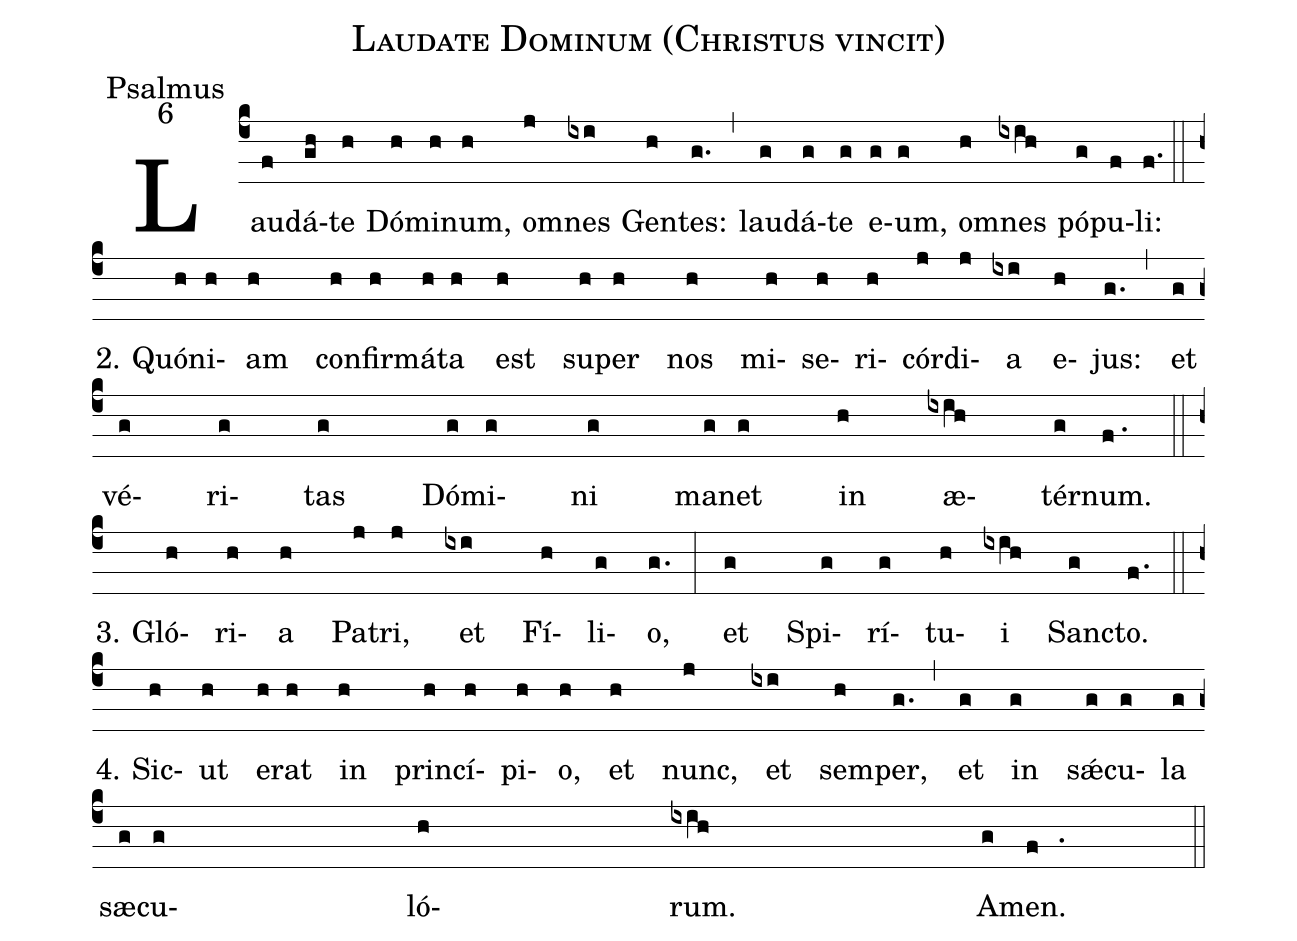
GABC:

name:Laudate Dominum (Christus vincit);
office-part:Psalmus;
mode:6;
%%
annotation: 6
%%
(c4) Lau(f)dá(gh)te(h) Dó(h)mi(h)num,(h) om(j)nes(ixi) Gen(h)tes:(g.) (,) lau(g)dá(g)te(g) e(g)um,(g) om(h)nes(ixih) pó(g)pu(f)li:(f.) (::) <b>Christus vincit!</b> (z)
2. Quón(h)i(h)am(h) con(h)fir(h)má(h)ta(h) est(h) su(h)per(h) nos(h) mi(h)se(h)ri(h)cór(j)di(j)a(ixi) e(h)jus:(g.) (,) et(g) vé(g)ri(g)tas(g) Dó(g)mi(g)ni(g) ma(g)net(g) in(h) æ(ixih)tér(g)num.(f.) (::) <b>Christus vincit!</b> (z)
3. Gló(h)ri(h)a(h) Pa(j)tri,(j) et(ixi) Fí(h)li(g)o,(g.) (:) et(g) Spi(g)rí(g)tu(h)i(ixih) Sanc(g)to.(f.) (::) <b>Christus vincit!</b>(z)
4. Sic(h)ut(h) e(h)rat(h) in(h) prin(h)cí(h)pi(h)o,(h) et(h) nunc,(j) et(ixi) sem(h)per,(g.) (,) et(g) in(g) sǽ(g)cu(g)la(g) sæ(g)cu(g)ló(h)rum.(ixih) A(g)men.(f.) (::) <b>Christus vincit!</b> (z)
